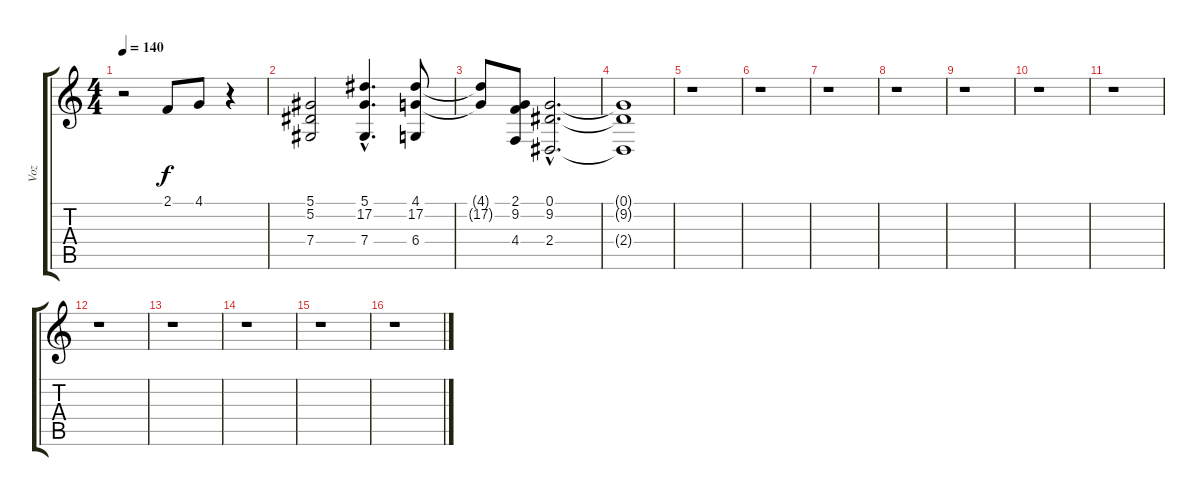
\track ("Voz" "Voz") {instrument fx5brightness}
\staff {score tabs}
\tuning (Eb4 Bb3 Gb3 Db3 Ab2 Eb2) {hide}
\ts (4 4)
\tempo 140
\clef g2
\ks c
r.2{dy f instrument fx5brightness} 2.1.8 4.1.8 r.4 |
(5.1 5.2 7.4).2 (5.1{hac} 17.2{hac} 7.4{hac}).4{d} (4.1 17.2 6.4).8 |
(4.1{t} 17.2{t}).8 (2.1 9.2 4.4).8 (0.1{hac} 9.2{hac} 2.4{hac}).2{d} |
(0.1{t} 9.2{t} 2.4{t}).1 |
r.1 |
r.1 |
r.1 |
r.1 |
r.1 |
r.1 |
r.1 |
r.1 |
r.1 |
r.1 |
r.1 |
r.1
